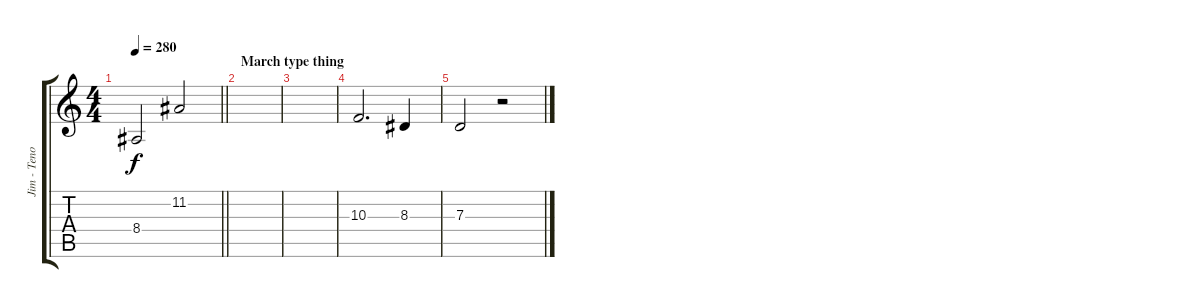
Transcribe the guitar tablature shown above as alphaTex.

\track ("Jim - Tenor Sax" "Jim - Teno") {instrument tenorsax}
\staff {score tabs}
\tuning (E4 B3 G3 D3 A2 E2) {hide}
\ts (4 4)
\tempo 280
\clef g2
\barLineRight lightlight
\ks c
8.4.2{dy f} 11.2.2 |
\section ("" "March type thing")
|
|
10.3.2{d} 8.3.4 |
7.3.2 r.2
